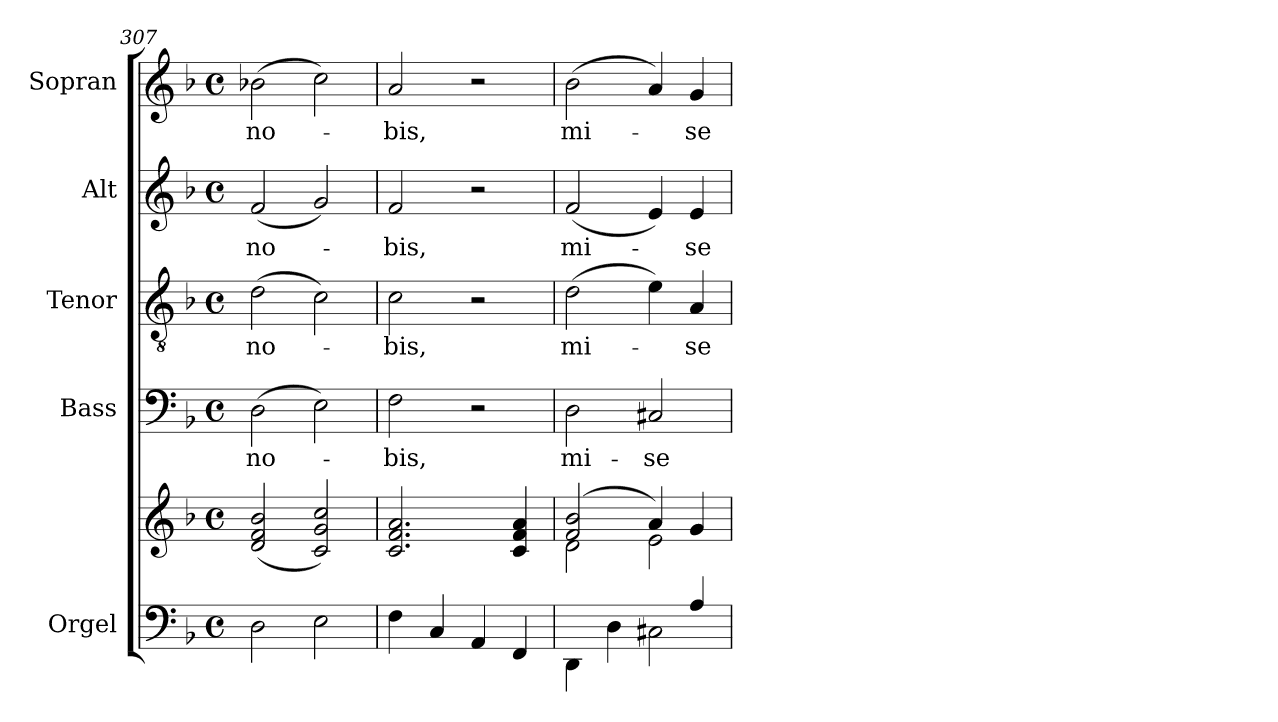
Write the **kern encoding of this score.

**kern	**kern	**kern	**text	**kern	**text	**kern	**text	**kern	**text
*part5	*part5	*part4	*part4	*part3	*part3	*part2	*part2	*part1	*part1
*staff6	*staff5	*staff4	*staff4	*staff3	*staff3	*staff2	*staff2	*staff1	*staff1
*I"Orgel	*	*I"Bass	*	*I"Tenor	*	*I"Alt	*	*I"Sopran	*
*I'Org.	*	*I'B.	*	*I'T.	*	*I'A.	*	*I'S.	*
*clefF4	*clefG2	*clefF4	*	*clefGv2	*	*clefG2	*	*clefG2	*
*k[b-]	*k[b-]	*k[b-]	*	*k[b-]	*	*k[b-]	*	*k[b-]	*
*F:	*F:	*F:	*	*F:	*	*F:	*	*F:	*
*M4/4	*M4/4	*M4/4	*	*M4/4	*	*M4/4	*	*M4/4	*
*met(c)	*met(c)	*met(c)	*	*met(c)	*	*met(c)	*	*met(c)	*
=307	=307	=307	=307	=307	=307	=307	=307	=307	=307
2D\	(>2d/ 2f/ 2b-/	(2D\	no-	(2d\	no-	(2f/	no-	(2b-X\	no-
2E\	2c/ 2g/ 2cc/)	2E\)	.	2c\)	.	2g/)	.	2cc\)	.
=308	=308	=308	=308	=308	=308	=308	=308	=308	=308
4F\	2.c/ 2.f/ 2.a/	2F\	-bis,	2c\	-bis,	2f/	-bis,	2a/	-bis,
4C/	.	.	.	.	.	.	.	.	.
4AA/	.	2r	.	2r	.	2r	.	2r	.
4FF/	4c/ 4f/ 4a/	.	.	.	.	.	.	.	.
=309	=309	=309	=309	=309	=309	=309	=309	=309	=309
*^	*^	*	*	*	*	*	*	*	*
2.ryy	4DD\	(2f/ 2b-/	2d\	2D\	mi-	(2d\	mi-	(2f/	mi-	(2b-\	mi-
.	4D\	.	.	.	.	.	.	.	.	.	.
.	2C#X\	4a/)	2e\	2C#X/	-se-	4e\)	.	4e/)	.	4a/)	.
4A/	.	4g/	.	.	.	4A/	-se-	4e/	-se-	4g/	-se-
*v	*v	*	*	*	*	*	*	*	*	*	*
*	*v	*v	*	*	*	*	*	*	*	*
=	=	=	=	=	=	=	=	=	=
*-	*-	*-	*-	*-	*-	*-	*-	*-	*-
